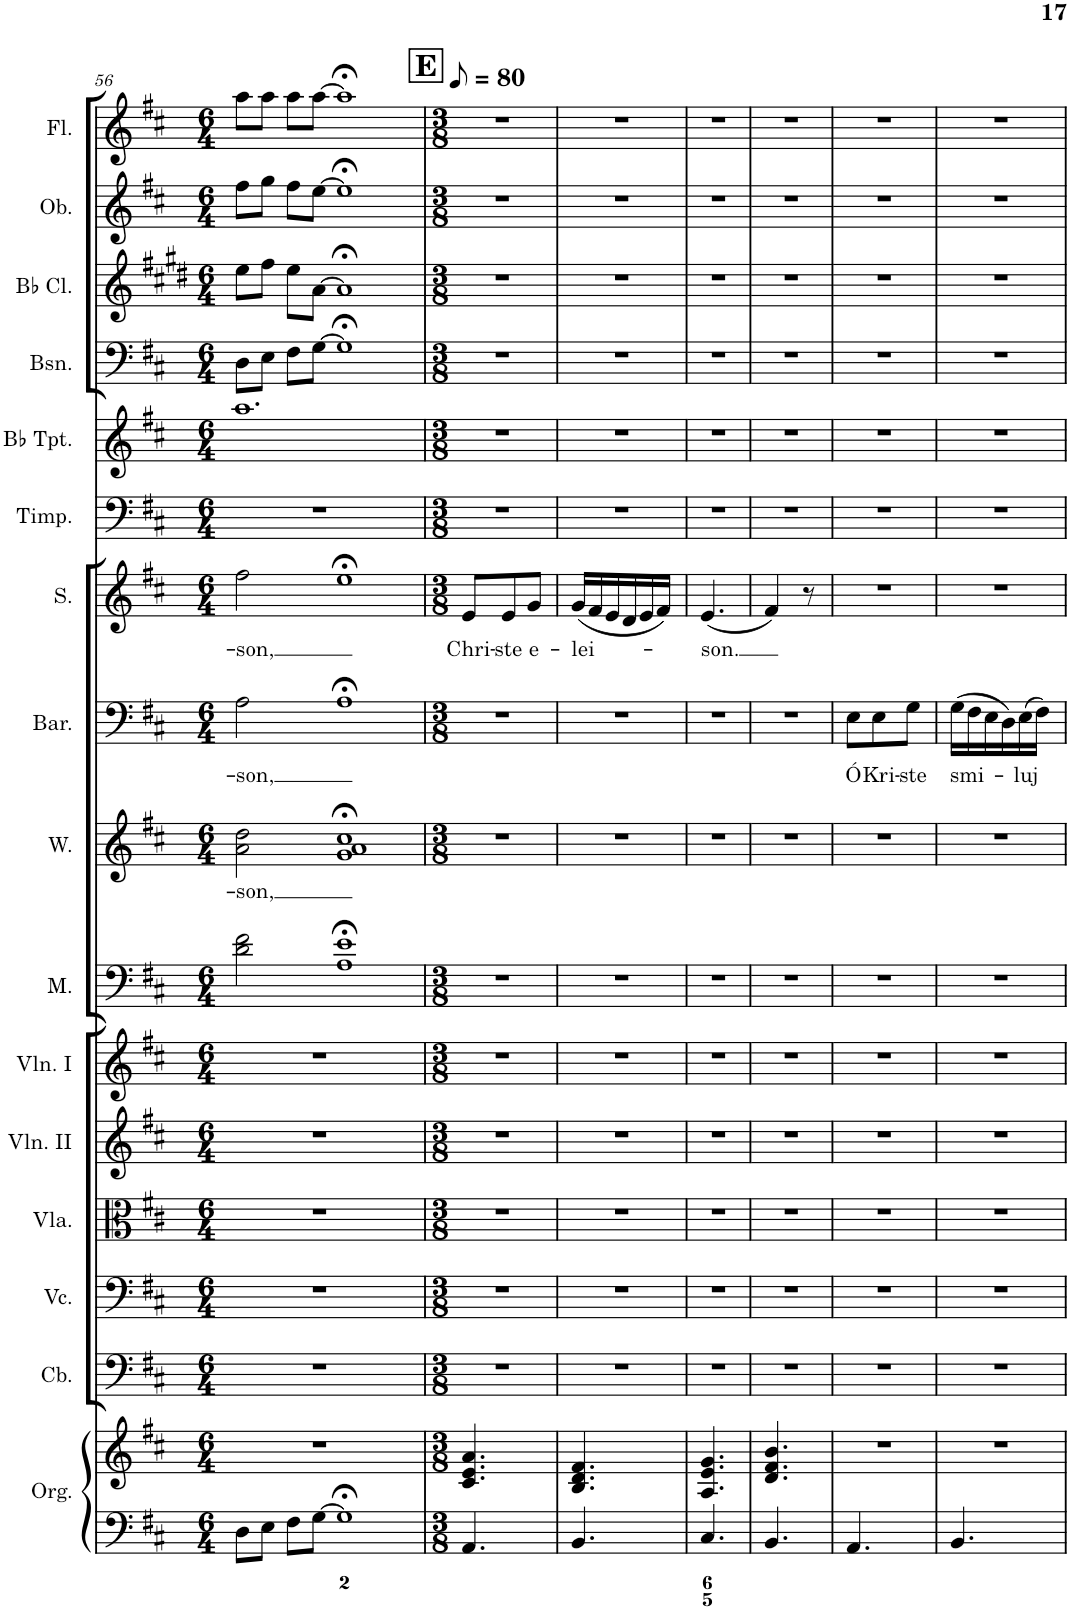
**kern	**kern	**kern	**kern	**kern	**kern	**kern	**kern	**kern	**text	**kern	**text	**kern	**text	**kern	**kern	**kern	**kern	**kern	**kern
*part16	*part16	*part15	*part14	*part13	*part12	*part11	*part10	*part9	*part9	*part8	*part8	*part7	*part7	*part6	*part5	*part4	*part3	*part2	*part1
*staff17	*staff16	*staff15	*staff14	*staff13	*staff12	*staff11	*staff10	*staff9	*staff9	*staff8	*staff8	*staff7	*staff7	*staff6	*staff5	*staff4	*staff3	*staff2	*staff1
*I"Organ	*	*I"Contrabasses	*I"Violoncellos	*I"Violas	*I"Violins II	*I"Violins I	*I"Men	*I"Women	*	*I"Baritone	*	*I"Soprano	*	*I"Timpani	*I"Trumpets in Bb	*I"Bassoons	*I"Clarinets in Bb	*I"Oboes	*I"Flutes
*I'Org.	*	*I'Cb.	*I'Vc.	*I'Vla.	*I'Vln. II	*I'Vln. I	*I'M.	*I'W.	*	*I'Bar.	*	*I'S.	*	*I'Timp.	*	*I'Bsn.	*	*I'Ob.	*I'Fl.
!!LO:PB:g=z
*clefF4	*clefG2	*clefF4	*clefF4	*clefC3	*clefG2	*clefG2	*clefF4	*clefG2	*	*clefF4	*	*clefG2	*	*clefF4	*clefG2	*clefF4	*clefG2	*clefG2	*clefG2
*	*	*Trd7c12	*	*	*	*	*	*	*	*	*	*	*	*	*Trd1c2	*	*Trd1c2	*	*
*k[f#c#]	*k[f#c#]	*k[f#c#]	*k[f#c#]	*k[f#c#]	*k[f#c#]	*k[f#c#]	*k[f#c#]	*k[f#c#]	*	*k[f#c#]	*	*k[f#c#]	*	*k[f#c#]	*k[f#c#]	*k[f#c#]	*k[f#c#g#d#]	*k[f#c#]	*k[f#c#]
*M6/4	*M6/4	*M6/4	*M6/4	*M6/4	*M6/4	*M6/4	*M6/4	*M6/4	*	*M6/4	*	*M6/4	*	*M6/4	*M6/4	*M6/4	*M6/4	*M6/4	*M6/4
=56	=56	=56	=56	=56	=56	=56	=56	=56	=56	=56	=56	=56	=56	=56	=56	=56	=56	=56	=56
!	!	!	!	!	!	!	!	!	!LO:LY:b	!	!LO:LY:b	!	!LO:LY:b	!	!	!	!	!	!
8D\L	1.r	1.r	1.r	1.r	1.r	1.r	2d\ 2f#\	2a\ 2dd\	-son,	2A\	-son,	2ff#\	-son,	1.r	1.aa	8D\L	8ee\L	8ff#\L	8aa\L
8E\J	.	.	.	.	.	.	.	.	.	.	.	.	.	.	.	8E\J	8ff#\J	8gg\J	8aa\J
8F#\L	.	.	.	.	.	.	.	.	.	.	.	.	.	.	.	8F#\L	8ee\L	8ff#\L	8aa\L
[8G\J	.	.	.	.	.	.	.	.	.	.	.	.	.	.	.	[8G\J	[8a\J	[8ee\J	[8aa\J
1G;<]	.	.	.	.	.	.	1A;< 1e;<	1g;< 1a;< 1cc#;<	.	1A;<	.	1ee;<	.	.	.	1G;<]	1a;<]	1ee;<]	1aa;<]
=57	=57	=57	=57	=57	=57	=57	=57	=57	=57	=57	=57	=57	=57	=57	=57	=57	=57	=57	=57
!!LO:REH:place=s1:a:B:cj:fs=14:t=E
*M3/8	*M3/8	*M3/8	*M3/8	*M3/8	*M3/8	*M3/8	*M3/8	*M3/8	*	*M3/8	*	*M3/8	*	*M3/8	*M3/8	*M3/8	*M3/8	*M3/8	*M3/8
*	*	*	*	*	*	*	*	*	*	*	*	*	*	*	*	*	*	*	*MM40
!	!	!	!	!	!	!	!	!	!	!	!	!	!LO:LY:b	!	!	!	!	!	!
4.AA/	4.c#/ 4.e/ 4.a/	4.r	4.r	4.r	4.r	4.r	4.r	4.r	.	4.r	.	8e/L	Chri-	4.r	4.r	4.r	4.r	4.r	4.r
!	!	!	!	!	!	!	!	!	!	!	!	!	!LO:LY:b	!	!	!	!	!	!
.	.	.	.	.	.	.	.	.	.	.	.	8e/	-ste	.	.	.	.	.	.
!	!	!	!	!	!	!	!	!	!	!	!	!	!LO:LY:b	!	!	!	!	!	!
.	.	.	.	.	.	.	.	.	.	.	.	8g/J	e-	.	.	.	.	.	.
=58	=58	=58	=58	=58	=58	=58	=58	=58	=58	=58	=58	=58	=58	=58	=58	=58	=58	=58	=58
!	!	!	!	!	!	!	!	!	!	!	!	!	!LO:LY:b	!	!	!	!	!	!
4.BB/	4.B/ 4.d/ 4.f#/	4.r	4.r	4.r	4.r	4.r	4.r	4.r	.	4.r	.	(16g/LL	-lei-	4.r	4.r	4.r	4.r	4.r	4.r
.	.	.	.	.	.	.	.	.	.	.	.	16f#/	.	.	.	.	.	.	.
.	.	.	.	.	.	.	.	.	.	.	.	16e/	.	.	.	.	.	.	.
.	.	.	.	.	.	.	.	.	.	.	.	16d/	.	.	.	.	.	.	.
.	.	.	.	.	.	.	.	.	.	.	.	16e/	.	.	.	.	.	.	.
.	.	.	.	.	.	.	.	.	.	.	.	16f#/JJ)	.	.	.	.	.	.	.
=59	=59	=59	=59	=59	=59	=59	=59	=59	=59	=59	=59	=59	=59	=59	=59	=59	=59	=59	=59
!	!	!	!	!	!	!	!	!	!	!	!	!	!LO:LY:b	!	!	!	!	!	!
4.C#/	4.A/ 4.e/ 4.g/	4.r	4.r	4.r	4.r	4.r	4.r	4.r	.	4.r	.	(4.e/	-son.	4.r	4.r	4.r	4.r	4.r	4.r
=60	=60	=60	=60	=60	=60	=60	=60	=60	=60	=60	=60	=60	=60	=60	=60	=60	=60	=60	=60
4.BB/	4.d/ 4.f#/ 4.b/	4.r	4.r	4.r	4.r	4.r	4.r	4.r	.	4.r	.	4f#/)	.	4.r	4.r	4.r	4.r	4.r	4.r
.	.	.	.	.	.	.	.	.	.	.	.	8r	.	.	.	.	.	.	.
=61	=61	=61	=61	=61	=61	=61	=61	=61	=61	=61	=61	=61	=61	=61	=61	=61	=61	=61	=61
!	!	!	!	!	!	!	!	!	!	!	!LO:LY:b	!	!	!	!	!	!	!	!
4.AA/	4.r	4.r	4.r	4.r	4.r	4.r	4.r	4.r	.	8E\L	Ó	4.r	.	4.r	4.r	4.r	4.r	4.r	4.r
!	!	!	!	!	!	!	!	!	!	!	!LO:LY:b	!	!	!	!	!	!	!	!
.	.	.	.	.	.	.	.	.	.	8E\	Kri-	.	.	.	.	.	.	.	.
!	!	!	!	!	!	!	!	!	!	!	!LO:LY:b	!	!	!	!	!	!	!	!
.	.	.	.	.	.	.	.	.	.	8G\J	-ste	.	.	.	.	.	.	.	.
=62	=62	=62	=62	=62	=62	=62	=62	=62	=62	=62	=62	=62	=62	=62	=62	=62	=62	=62	=62
!	!	!	!	!	!	!	!	!	!	!	!LO:LY:b	!	!	!	!	!	!	!	!
4.BB/	4.r	4.r	4.r	4.r	4.r	4.r	4.r	4.r	.	(16G\LL	smi-	4.r	.	4.r	4.r	4.r	4.r	4.r	4.r
.	.	.	.	.	.	.	.	.	.	16F#\	.	.	.	.	.	.	.	.	.
.	.	.	.	.	.	.	.	.	.	16E\	.	.	.	.	.	.	.	.	.
.	.	.	.	.	.	.	.	.	.	16D\)	.	.	.	.	.	.	.	.	.
!	!	!	!	!	!	!	!	!	!	!	!LO:LY:b	!	!	!	!	!	!	!	!
.	.	.	.	.	.	.	.	.	.	(16E\	-luj	.	.	.	.	.	.	.	.
.	.	.	.	.	.	.	.	.	.	16F#\JJ)	.	.	.	.	.	.	.	.	.
=	=	=	=	=	=	=	=	=	=	=	=	=	=	=	=	=	=	=	=
*-	*-	*-	*-	*-	*-	*-	*-	*-	*-	*-	*-	*-	*-	*-	*-	*-	*-	*-	*-
